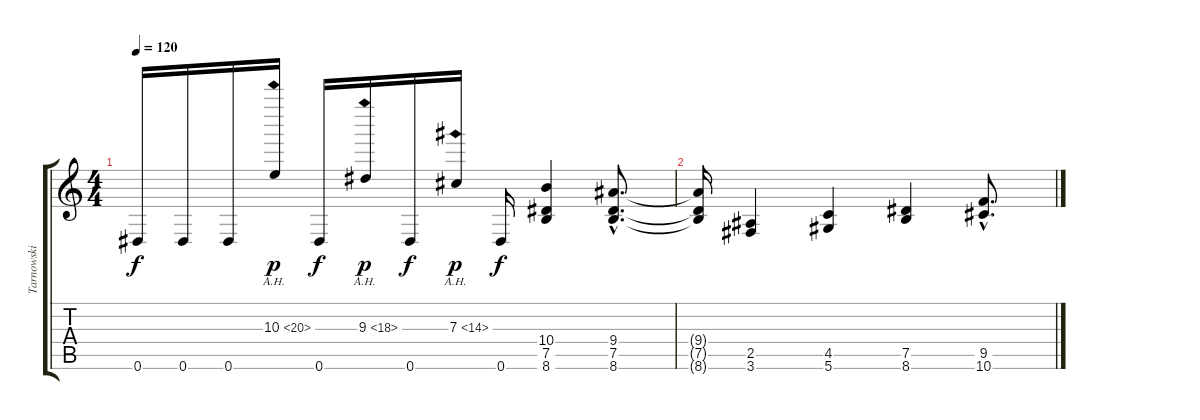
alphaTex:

\track ("Tarnowski" "Tarnowski") {instrument distortionguitar}
\staff {score tabs}
\tuning (Eb4 Bb3 Gb3 Db3 Ab2 Eb2) {hide}
\ts (4 4)
\tempo 120
\clef g2
\ks c
0.6.16{dy f} 0.6.16 0.6.16 10.3{ah 10}.16{dy p} 0.6.16{dy f} 9.3{ah 9}.16{dy p} 0.6.16{dy f} 7.3{ah 7}.16{dy p} 0.6.16{dy f} (10.4 7.5 8.6).4 (9.4{hac} 7.5{hac} 8.6{hac}).8{d} |
(9.4{t} 7.5{t} 8.6{t}).16 (2.5 3.6).4 (4.5 5.6).4 (7.5 8.6).4 (9.5{hac} 10.6{hac}).8{d}
